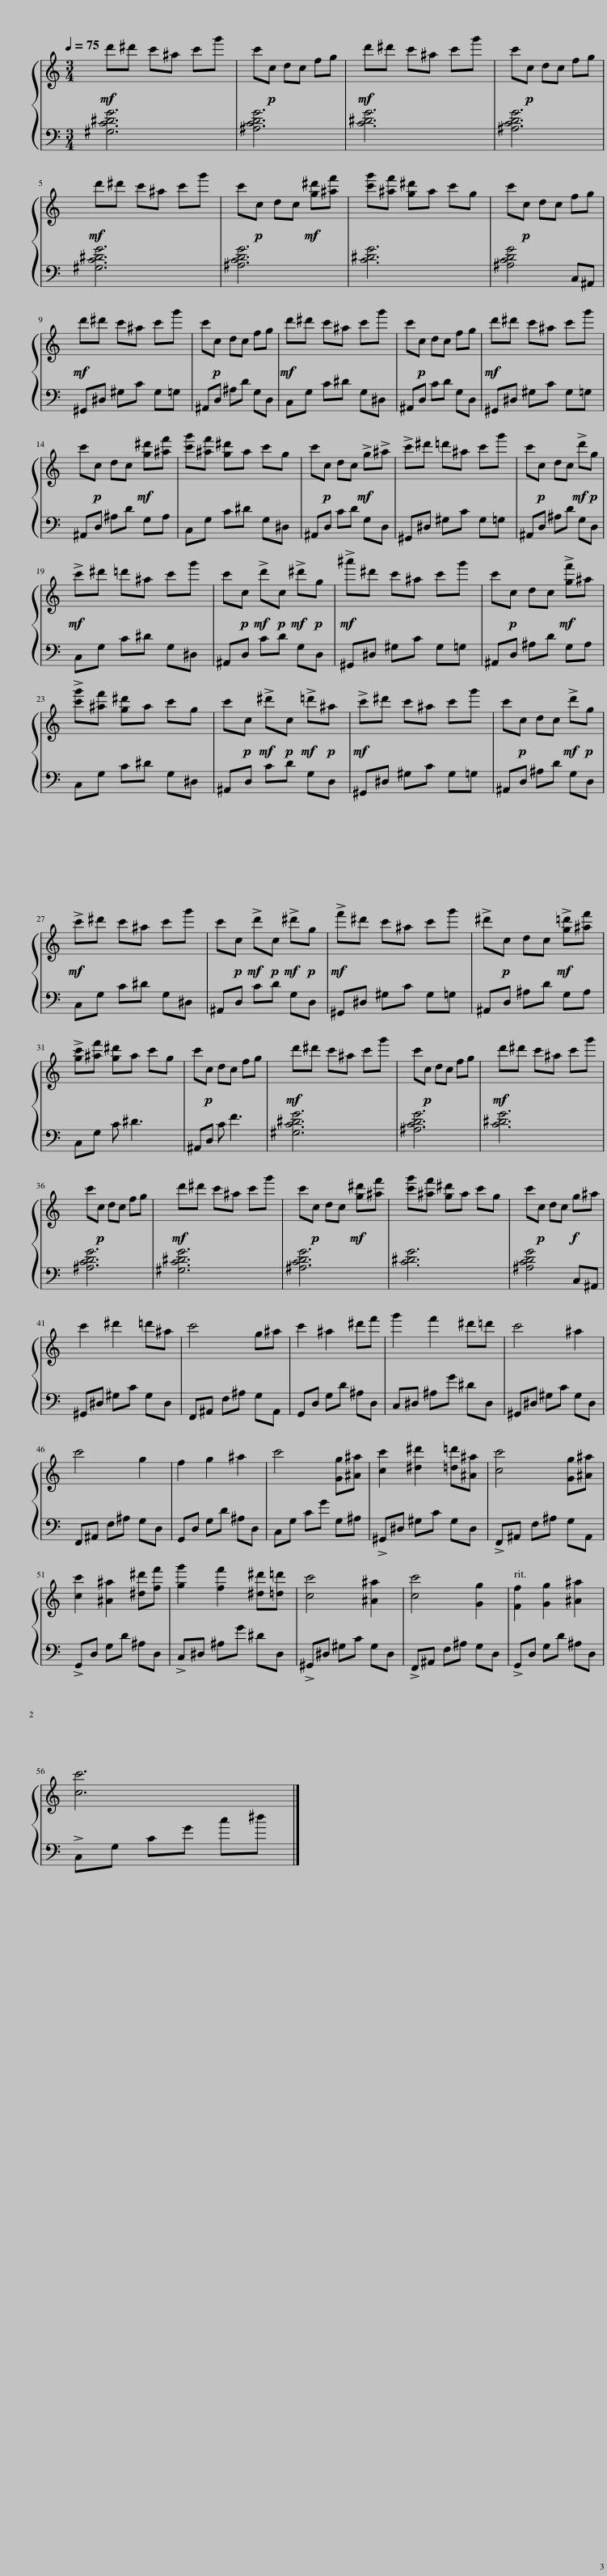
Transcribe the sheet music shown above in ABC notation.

X:1
%%score { 1 | 2 }
L:1/8
Q:1/4=75
M:3/4
I:linebreak $
K:C
V:1 treble
V:2 bass
V:1
!mf!!ped! d'^d' c'^a c'g'!ped-up! |!ped! c'!p!c dc fg!ped-up! |!mf!!ped! d'^d' c'^a c'g'!ped-up! |!ped! c'!p!c dc fg!ped-up! |$!mf!!ped! d'^d' c'^a c'g'!ped-up! | %5
!ped! c'!p!c dc!mf! [g^d'][^af']!ped-up! |!ped! [c'g'][^af'] [g^d']a c'g!ped-up! |!ped! c'!p!c dc fg!ped-up! |$!mf!!ped! d'^d' c'^a c'g'!ped-up! |!ped! c'!p!c dc fg!ped-up! | %10
!mf!!ped! d'^d' c'^a c'g'!ped-up! |!ped! c'!p!c dc fg!ped-up! |!mf!!ped! d'^d' c'^a c'g'!ped-up! |$!ped! c'!p!c dc!mf! [g^d'][^af']!ped-up! |!ped! [c'g'][^af'] [g^d']a c'g!ped-up! | %15
!ped! c'!p!c dc!mf! !>!g!>!^a!ped-up! |!ped! !>!c'^d' =d'^a c'g'!ped-up! |!ped! c'!p!c dc!mf! !>!d'!p!g!ped-up! |$!mf!!ped! !>!c'^d' =d'^a c'g'!ped-up! |!ped! c'!p!c!mf! !>!d'!p!c!mf! !>!^d'!p!g!ped-up! | %20
!mf!!ped! !>!^a'^d' c'^a c'g'!ped-up! |!ped! c'!p!c dc!mf! !>![gf']^a!ped-up! |$!ped! !>![c'g'][^af'] [g^d']a c'g!ped-up! |!ped! c'!p!c!mf! !>!^d'!p!c!mf! !>!=d'!p!^a!ped-up! |!mf!!ped! !>!c'^d' c'^a c'g'!ped-up! | %25
!ped! c'!p!c dc!mf! !>!d'!p!g!ped-up! |$!mf!!ped! !>!c'^d' c'^a c'g'!ped-up! |!ped! c'!p!c!mf! !>!d'!p!c!mf! !>!^d'!p!g!ped-up! |!mf!!ped! !>!f'^d' c'^a c'g'!ped-up! |!ped! !>!^d'!p!c dc!mf! !>![g=d'][^af']!ped-up! |$ %30
!ped! !>![gc'][^af'] [g^d']a c'g!ped-up! |!ped! c'!p!c dc fg!ped-up! |!mf!!ped! d'^d' c'^a c'g'!ped-up! |!ped! c'!p!c dc fg!ped-up! |!mf!!ped! d'^d' c'^a c'g'!ped-up! |$ %35
!ped! c'!p!c dc fg!ped-up! |!mf!!ped! d'^d' c'^a c'g'!ped-up! |!ped! c'!p!c dc!mf! [g^d'][^af']!ped-up! |!ped! [c'g'][^af'] [g^d']a c'g!ped-up! |!ped! c'!p!c dc!f! g^a!ped-up! |$ %40
!ped! c'2 ^d'2 =d'^a!ped-up! |!ped! c'4 g^a!ped-up! |!ped! c'2 ^a2 ^d'f'!ped-up! |!ped! g'2 f'2 ^d'=d'!ped-up! |!ped! c'4 ^a2!ped-up! |$ %45
!ped! c'4 g2!ped-up! |!ped! f2 g2 ^a2!ped-up! |!ped! c'4 [Gg][^A^a]!ped-up! |!ped! [cc']2 [^d^d']2 [=d=d'][^A^a]!ped-up! |!ped! [cc']4 [Gg][^A^a]!ped-up! |$ %50
!ped! [cc']2 [^A^a]2 [^d^d'][ff']!ped-up! |!ped! [gg']2 [ff']2 [^d^d'][=d=d']!ped-up! |!ped! [cc']4 [^A^a]2!ped-up! |!ped! [cc']4 [Gg]2!ped-up! |!ped! [Ff]2[Q:1/4=70] [Gg]2[Q:1/4=65] [^A^a]2!ped-up! |$ %55
[Q:1/4=55]!ped! [cc']6!ped-up![Q:1/4=50][Q:1/4=40][Q:1/4=15] |] %56
V:2
 [^G,C^DG]6 | [^A,CDG]6 | [C^DG]6 | [^A,CDG]6 |$ [^G,C^DG]6 | %5
 [^A,CDG]6 | [C^DG]6 | [^A,CDG]4 C,^A,, |$ ^G,,^D, ^G,C G,=G, | ^A,,D, ^A,D G,D, | %10
 C,G, C^D G,^D, | ^A,,D, CD G,D, | ^G,,^D, ^G,C G,=G, |$ ^A,,D, ^A,D G,A, | C,G, C^D G,^D, | %15
 ^A,,D, CD G,D, | ^G,,^D, ^G,C G,=G, | ^A,,D, ^A,D G,D, |$ C,G, C^D G,^D, | ^A,,D, CD G,D, | %20
 ^G,,^D, ^G,C G,=G, | ^A,,D, ^A,D G,A, |$ C,G, C^D G,^D, | ^A,,D, CD G,D, | ^G,,^D, ^G,C G,=G, | %25
 ^A,,D, ^A,D G,D, |$ C,G, C^D G,^D, | ^A,,D, CD G,D, | ^G,,^D, ^G,C G,=G, | ^A,,D, ^A,D G,A, |$ %30
 C,G, C ^D3 | ^A,,D, C F3 | [^G,C^DG]6 | [^A,CDG]6 | [C^DG]6 |$ %35
 [^A,CDG]6 | [^G,C^DG]6 | [^A,CDG]6 | [C^DG]6 | [^A,CDG]4 C,^A,, |$ %40
 ^G,,^D, ^G,C G,D, | F,,^A,, F,^A, G,A,, | G,,D, G,D ^A,D, | C,^D, ^A,G ^DD, | ^G,,^D, ^G,C G,D, |$ %45
 F,,^A,, F,^A, G,D, | G,,D, G,D ^A,D, | C,G, CG G,^A, | !>!^G,,^D, ^G,C G,D, | !>!F,,^A,, F,^A, G,A,, |$ %50
 !>!G,,D, G,D ^A,D, | !>!C,^D, ^A,G ^DD, | !>!^G,,^D, ^G,C G,D, | !>!F,,^A,, F,^A, G,D, | !>!G,,D, G,D ^A,D, |$ %55
 !>!C,G, CG c^d |] %56
